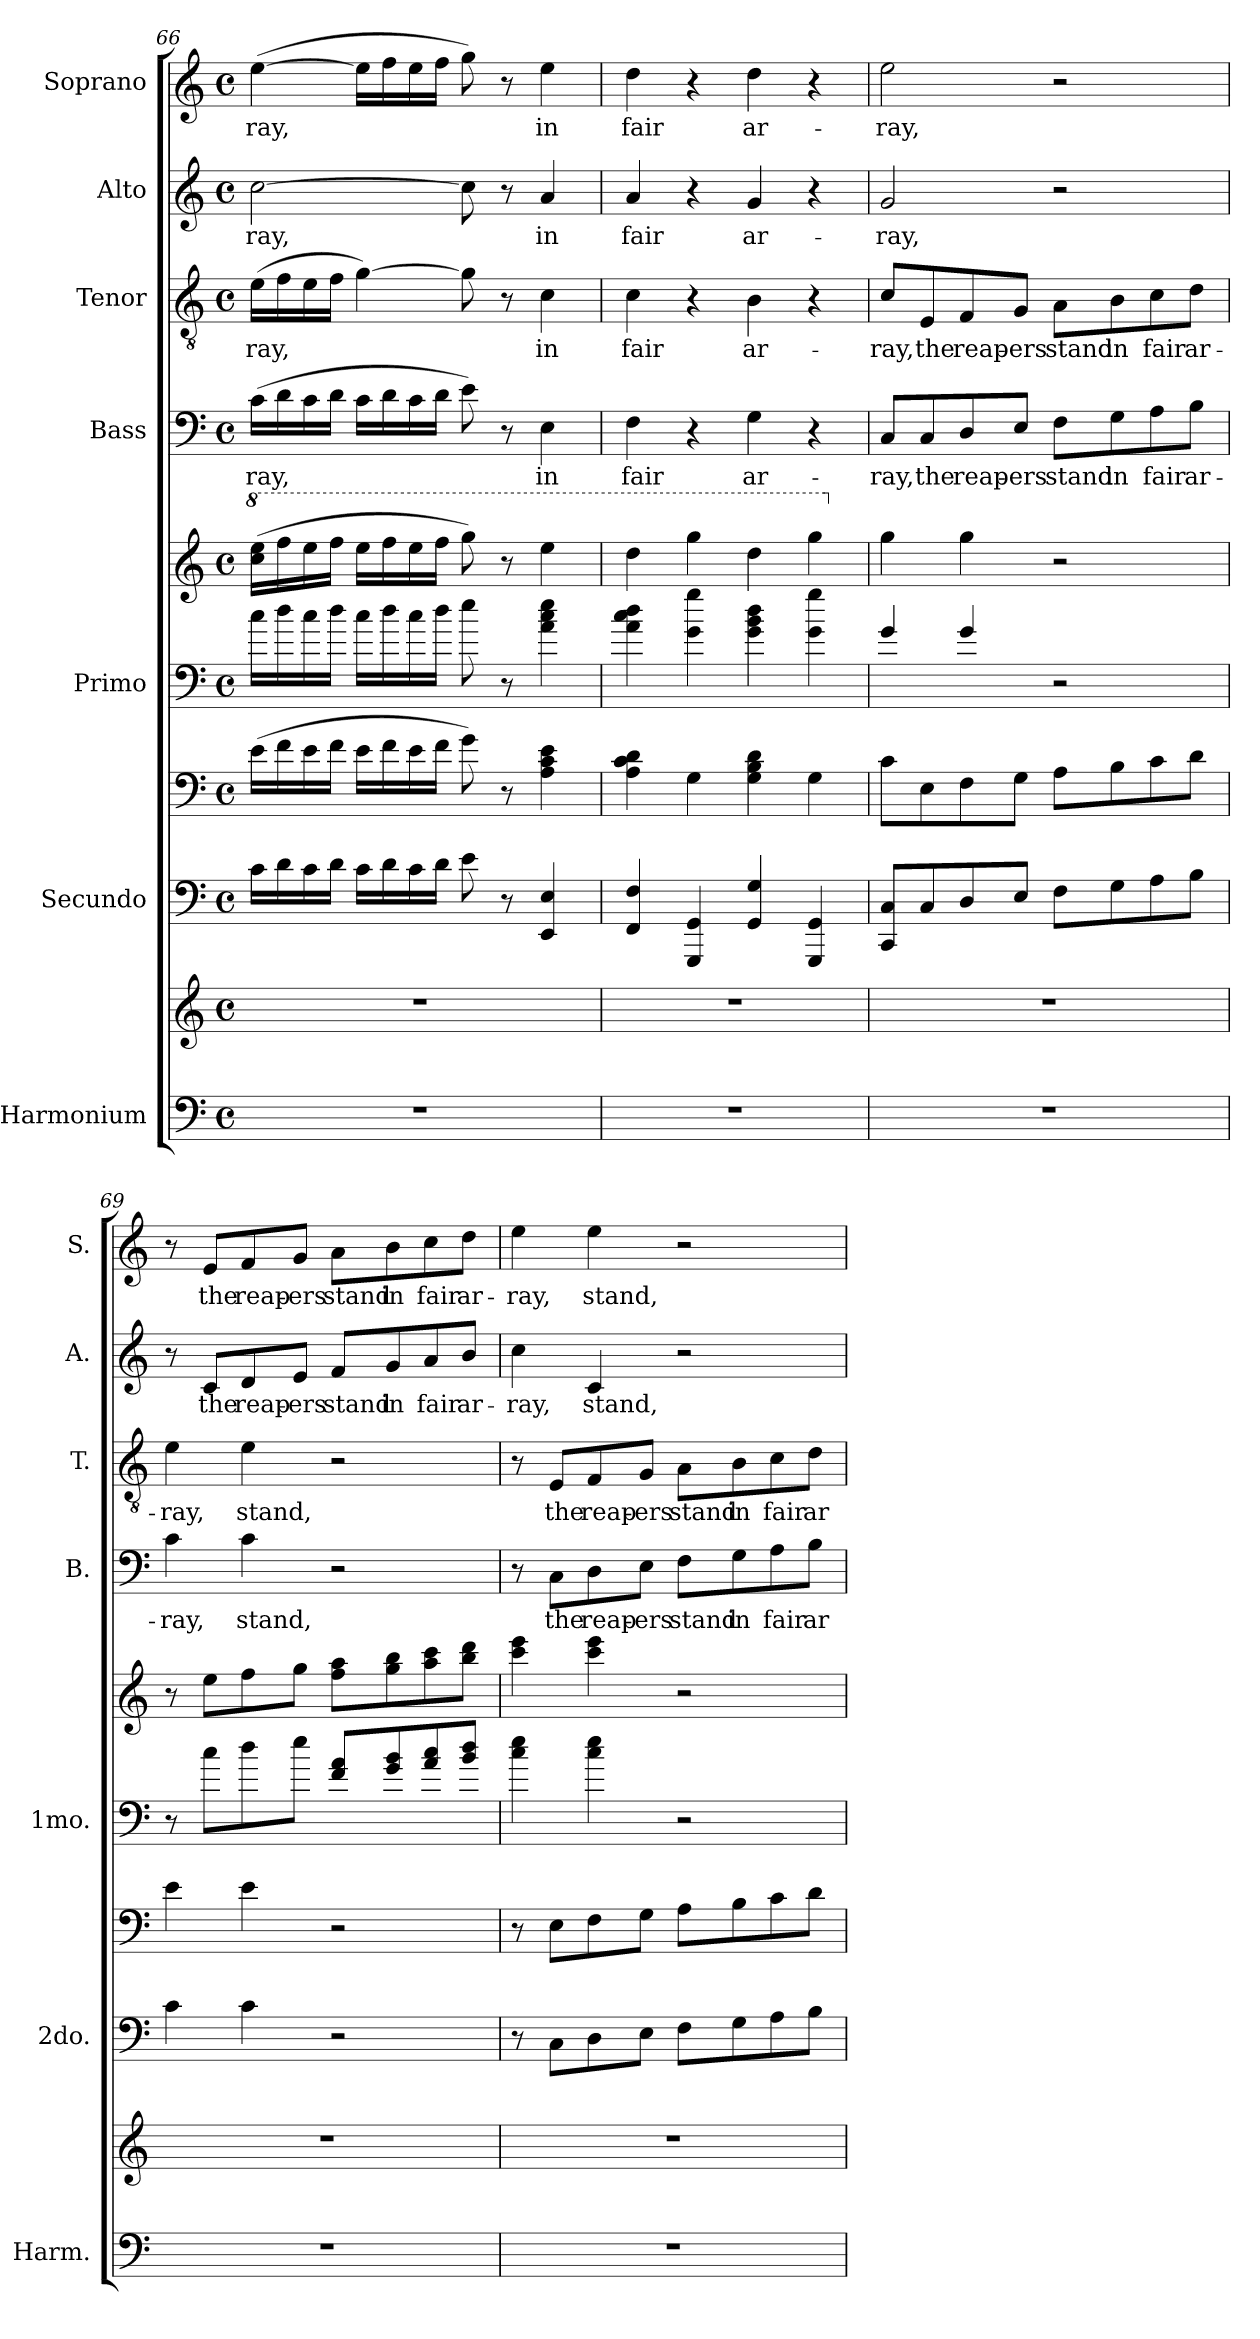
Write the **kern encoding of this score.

**kern	**kern	**kern	**kern	**kern	**kern	**kern	**text	**kern	**text	**kern	**text	**kern	**text
*part7	*part7	*part6	*part6	*part5	*part5	*part4	*part4	*part3	*part3	*part2	*part2	*part1	*part1
*staff10	*staff9	*staff8	*staff7	*staff6	*staff5	*staff4	*staff4	*staff3	*staff3	*staff2	*staff2	*staff1	*staff1
*I"Harmonium	*	*I"Secundo	*	*I"Primo	*	*I"Bass	*	*I"Tenor	*	*I"Alto	*	*I"Soprano	*
*I'Harm.	*	*I'2do.	*	*I'1mo.	*	*I'B.	*	*I'T.	*	*I'A.	*	*I'S.	*
*clefF4	*clefG2	*clefF4	*clefF4	*clefF4	*clefG2	*clefF4	*	*clefGv2	*	*clefG2	*	*clefG2	*
*k[]	*k[]	*k[]	*k[]	*k[]	*k[]	*k[]	*	*k[]	*	*k[]	*	*k[]	*
*C:	*C:	*C:	*C:	*C:	*C:	*C:	*	*C:	*	*C:	*	*C:	*
*M4/4	*M4/4	*M4/4	*M4/4	*M4/4	*M4/4	*M4/4	*	*M4/4	*	*M4/4	*	*M4/4	*
*met(c)	*met(c)	*met(c)	*met(c)	*met(c)	*met(c)	*met(c)	*	*met(c)	*	*met(c)	*	*met(c)	*
*	*	*	*	*	*8va	*	*	*	*	*	*	*	*
=66	=66	=66	=66	=66	=66	=66	=66	=66	=66	=66	=66	=66	=66
!	!	!	!	!	!	!	!LO:LY:b	!	!LO:LY:b	!	!LO:LY:b	!	!LO:LY:b
1r	1r	16c\LL	(>16e\LL	16cc\LL	(>16ccc\ 16eee\LL	(>16c\LL	-ray,	(>16e\LL	-ray,	[2cc\	-ray,	(>[4ee\	-ray,
.	.	16d\	16f\	16dd\	16fff\	16d\	.	16f\	.	.	.	.	.
.	.	16c\	16e\	16cc\	16eee\	16c\	.	16e\	.	.	.	.	.
.	.	16d\JJ	16f\JJ	16dd\JJ	16fff\JJ	16d\JJ	.	16f\JJ	.	.	.	.	.
.	.	16c\LL	16e\LL	16cc\LL	16eee\LL	16c\LL	.	[4g\)	.	.	.	16ee\LL]	.
.	.	16d\	16f\	16dd\	16fff\	16d\	.	.	.	.	.	16ff\	.
.	.	16c\	16e\	16cc\	16eee\	16c\	.	.	.	.	.	16ee\	.
.	.	16d\JJ	16f\JJ	16dd\JJ	16fff\JJ	16d\JJ	.	.	.	.	.	16ff\JJ	.
.	.	8e\	8g\)	8ee\	8ggg\)	8e\)	.	8g\]	.	8cc\]	.	8gg\)	.
.	.	8r	8r	8r	8r	8r	.	8r	.	8r	.	8r	.
!	!	!	!	!	!	!	!LO:LY:b	!	!LO:LY:b	!	!LO:LY:b	!	!LO:LY:b
.	.	4EE/ 4E/	4A\ 4c\ 4e\	4a\ 4cc\ 4ee\	4eee\	4E\	in	4c\	in	4a/	in	4ee\	in
=67	=67	=67	=67	=67	=67	=67	=67	=67	=67	=67	=67	=67	=67
!	!	!	!	!	!	!	!LO:LY:b	!	!LO:LY:b	!	!LO:LY:b	!	!LO:LY:b
1r	1r	4FF/ 4F/	4A\ 4c\ 4d\	4a\ 4cc\ 4dd\	4ddd\	4F\	fair	4c\	fair	4a/	fair	4dd\	fair
.	.	4GGG/ 4GG/	4G\	4g\ 4gg\	4ggg\	4r	.	4r	.	4r	.	4r	.
!	!	!	!	!	!	!	!LO:LY:b	!	!LO:LY:b	!	!LO:LY:b	!	!LO:LY:b
.	.	4GG/ 4G/	4G\ 4B\ 4d\	4g\ 4b\ 4dd\	4ddd\	4G\	ar-	4B\	ar-	4g/	ar-	4dd\	ar-
.	.	4GGG/ 4GG/	4G\	4g\ 4gg\	4ggg\	4r	.	4r	.	4r	.	4r	.
=68	=68	=68	=68	=68	=68	=68	=68	=68	=68	=68	=68	=68	=68
*	*	*	*	*	*X8va	*	*	*	*	*	*	*	*
!	!	!	!	!	!	!	!LO:LY:b	!	!LO:LY:b	!	!LO:LY:b	!	!LO:LY:b
1r	1r	8CC/ 8C/L	8c\L	4g/	4gg\	8C/L	-ray,	8c/L	-ray,	2g/	-ray,	2ee\	-ray,
!	!	!	!	!	!	!	!LO:LY:b	!	!LO:LY:b	!	!	!	!
.	.	8C/	8E\	.	.	8C/	the	8E/	the	.	.	.	.
!	!	!	!	!	!	!	!LO:LY:b	!	!LO:LY:b	!	!	!	!
.	.	8D/	8F\	4g/	4gg\	8D/	reap-	8F/	reap-	.	.	.	.
!	!	!	!	!	!	!	!LO:LY:b	!	!LO:LY:b	!	!	!	!
.	.	8E/J	8G\J	.	.	8E/J	-ers	8G/J	-ers	.	.	.	.
!	!	!	!	!	!	!	!LO:LY:b	!	!LO:LY:b	!	!	!	!
.	.	8F\L	8A\L	2r	2r	8F\L	stand	8A\L	stand	2r	.	2r	.
!	!	!	!	!	!	!	!LO:LY:b	!	!LO:LY:b	!	!	!	!
.	.	8G\	8B\	.	.	8G\	in	8B\	in	.	.	.	.
!	!	!	!	!	!	!	!LO:LY:b	!	!LO:LY:b	!	!	!	!
.	.	8A\	8c\	.	.	8A\	fair	8c\	fair	.	.	.	.
!	!	!	!	!	!	!	!LO:LY:b	!	!LO:LY:b	!	!	!	!
.	.	8B\J	8d\J	.	.	8B\J	ar-	8d\J	ar-	.	.	.	.
=69	=69	=69	=69	=69	=69	=69	=69	=69	=69	=69	=69	=69	=69
!	!	!	!	!	!	!	!LO:LY:b	!	!LO:LY:b	!	!	!	!
1r	1r	4c\	4e\	8r	8r	4c\	-ray,	4e\	-ray,	8r	.	8r	.
!	!	!	!	!	!	!	!	!	!	!	!LO:LY:b	!	!LO:LY:b
.	.	.	.	8cc\L	8ee\L	.	.	.	.	8c/L	the	8e/L	the
!	!	!	!	!	!	!	!LO:LY:b	!	!LO:LY:b	!	!LO:LY:b	!	!LO:LY:b
.	.	4c\	4e\	8dd\	8ff\	4c\	stand,	4e\	stand,	8d/	reap-	8f/	reap-
!	!	!	!	!	!	!	!	!	!	!	!LO:LY:b	!	!LO:LY:b
.	.	.	.	8ee\J	8gg\J	.	.	.	.	8e/J	-ers	8g/J	-ers
!	!	!	!	!	!	!	!	!	!	!	!LO:LY:b	!	!LO:LY:b
.	.	2r	2r	8f/ 8a/L	8ff\ 8aa\L	2r	.	2r	.	8f/L	stand	8a\L	stand
!	!	!	!	!	!	!	!	!	!	!	!LO:LY:b	!	!LO:LY:b
.	.	.	.	8g/ 8b/	8gg\ 8bb\	.	.	.	.	8g/	in	8b\	in
!	!	!	!	!	!	!	!	!	!	!	!LO:LY:b	!	!LO:LY:b
.	.	.	.	8a/ 8cc/	8aa\ 8ccc\	.	.	.	.	8a/	fair	8cc\	fair
!	!	!	!	!	!	!	!	!	!	!	!LO:LY:b	!	!LO:LY:b
.	.	.	.	8b/ 8dd/J	8bb\ 8ddd\J	.	.	.	.	8b/J	ar-	8dd\J	ar-
=70	=70	=70	=70	=70	=70	=70	=70	=70	=70	=70	=70	=70	=70
!	!	!	!	!	!	!	!	!	!	!	!LO:LY:b	!	!LO:LY:b
1r	1r	8r	8r	4cc\ 4ee\	4ccc\ 4eee\	8r	.	8r	.	4cc\	-ray,	4ee\	-ray,
!	!	!	!	!	!	!	!LO:LY:b	!	!LO:LY:b	!	!	!	!
.	.	8C\L	8E\L	.	.	8C\L	the	8E/L	the	.	.	.	.
!	!	!	!	!	!	!	!LO:LY:b	!	!LO:LY:b	!	!LO:LY:b	!	!LO:LY:b
.	.	8D\	8F\	4cc\ 4ee\	4ccc\ 4eee\	8D\	reap-	8F/	reap-	4c/	stand,	4ee\	stand,
!	!	!	!	!	!	!	!LO:LY:b	!	!LO:LY:b	!	!	!	!
.	.	8E\J	8G\J	.	.	8E\J	-ers	8G/J	-ers	.	.	.	.
!	!	!	!	!	!	!	!LO:LY:b	!	!LO:LY:b	!	!	!	!
.	.	8F\L	8A\L	2r	2r	8F\L	stand	8A\L	stand	2r	.	2r	.
!	!	!	!	!	!	!	!LO:LY:b	!	!LO:LY:b	!	!	!	!
.	.	8G\	8B\	.	.	8G\	in	8B\	in	.	.	.	.
!	!	!	!	!	!	!	!LO:LY:b	!	!LO:LY:b	!	!	!	!
.	.	8A\	8c\	.	.	8A\	fair	8c\	fair	.	.	.	.
!	!	!	!	!	!	!	!LO:LY:b	!	!LO:LY:b	!	!	!	!
.	.	8B\J	8d\J	.	.	8B\J	ar-	8d\J	ar-	.	.	.	.
=	=	=	=	=	=	=	=	=	=	=	=	=	=
*-	*-	*-	*-	*-	*-	*-	*-	*-	*-	*-	*-	*-	*-
